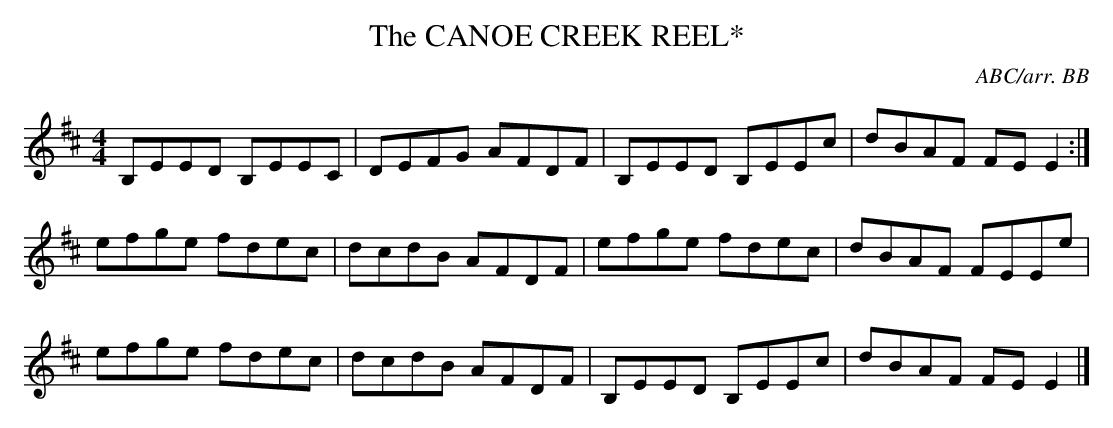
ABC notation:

X:1
T:CANOE CREEK REEL*, The
C:ABC/arr. BB
M:4/4
L:1/8
K:Edor % source key Gm
B,EED B,EEC|DEFG AFDF|B,EED B,EEc|dBAF FEE2 :|
efge fdec|dcdB AFDF|efge fdec|dBAF FEEe|
efge fdec|dcdB AFDF|B,EED B,EEc|dBAF FEE2 |]
